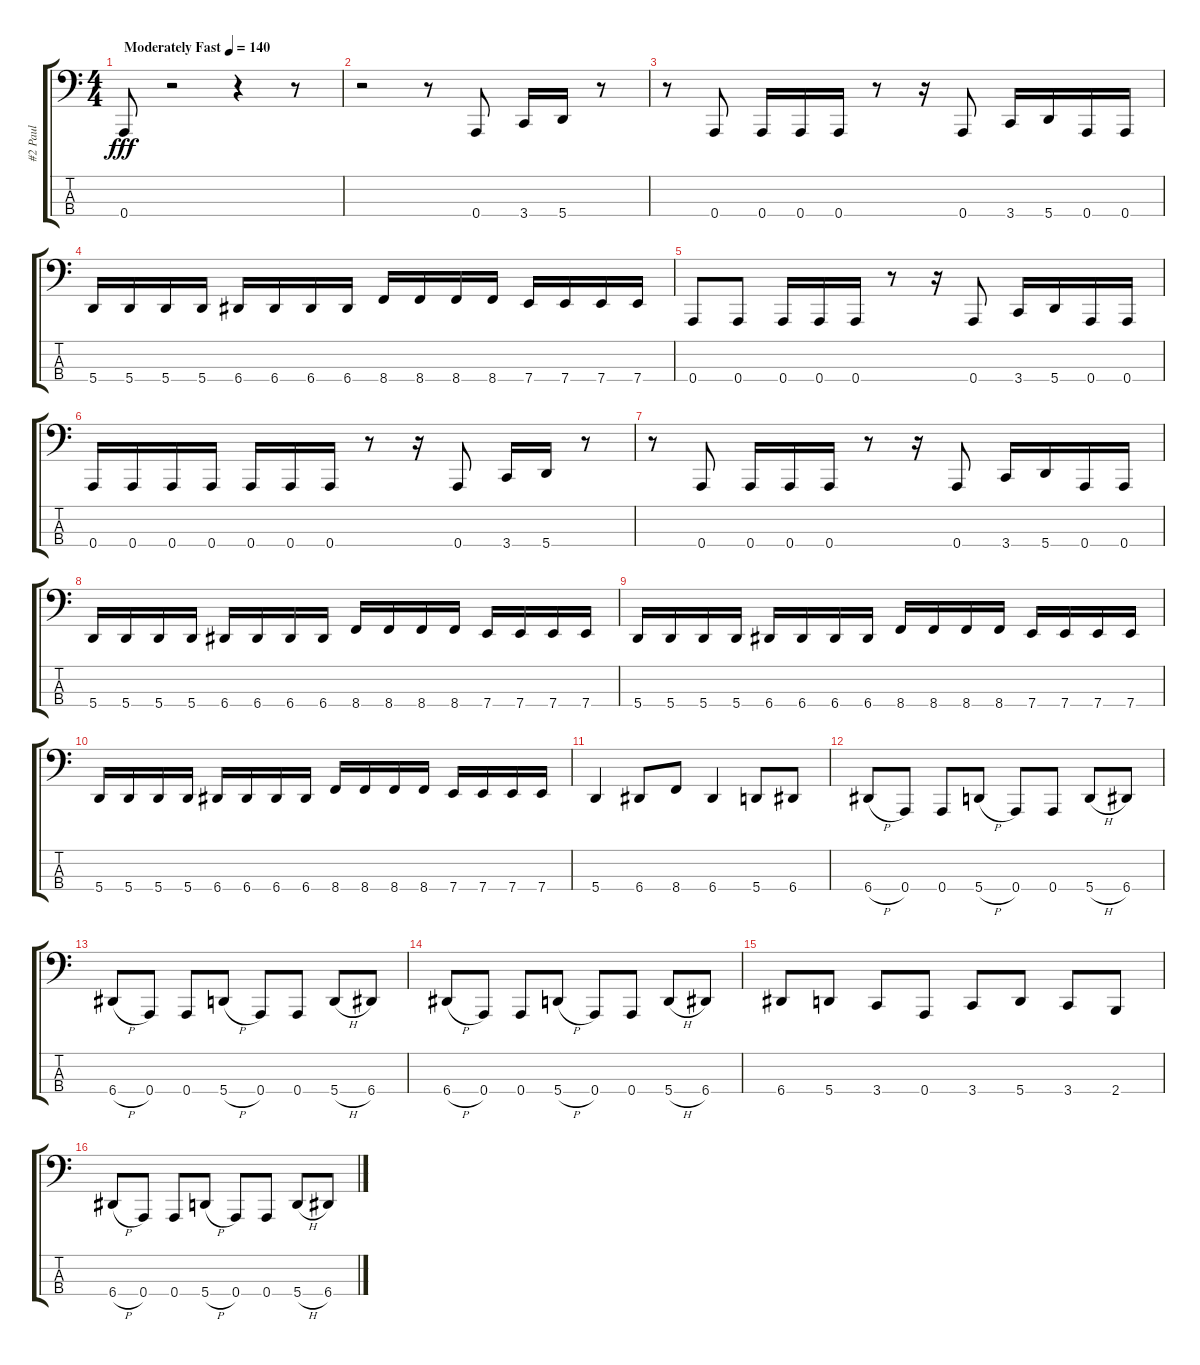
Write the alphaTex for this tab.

\track ("#2 Paul" "#2 Paul") {solo instrument electricbasspick}
\staff {score tabs}
\tuning (D2 A1 E1 A0) {hide}
\ts (4 4)
\tempo (140 "Moderately Fast")
\clef f4
\ks c
0.4.8{dy fff instrument electricbasspick} r.2 r.4 r.8 |
r.2 r.8 0.4.8 3.4.16 5.4.16 r.8 |
r.8 0.4.8 0.4.16 0.4.16 0.4.16 r.8 r.16 0.4.8 3.4.16 5.4.16 0.4.16 0.4.16 |
5.4.16 5.4.16 5.4.16 5.4.16 6.4.16 6.4.16 6.4.16 6.4.16 8.4.16 8.4.16 8.4.16 8.4.16 7.4.16 7.4.16 7.4.16 7.4.16 |
0.4.8 0.4.8 0.4.16 0.4.16 0.4.16 r.8 r.16 0.4.8 3.4.16 5.4.16 0.4.16 0.4.16 |
0.4.16 0.4.16 0.4.16 0.4.16 0.4.16 0.4.16 0.4.16 r.8 r.16 0.4.8 3.4.16 5.4.16 r.8 |
r.8 0.4.8 0.4.16 0.4.16 0.4.16 r.8 r.16 0.4.8 3.4.16 5.4.16 0.4.16 0.4.16 |
5.4.16 5.4.16 5.4.16 5.4.16 6.4.16 6.4.16 6.4.16 6.4.16 8.4.16 8.4.16 8.4.16 8.4.16 7.4.16 7.4.16 7.4.16 7.4.16 |
5.4.16 5.4.16 5.4.16 5.4.16 6.4.16 6.4.16 6.4.16 6.4.16 8.4.16 8.4.16 8.4.16 8.4.16 7.4.16 7.4.16 7.4.16 7.4.16 |
5.4.16 5.4.16 5.4.16 5.4.16 6.4.16 6.4.16 6.4.16 6.4.16 8.4.16 8.4.16 8.4.16 8.4.16 7.4.16 7.4.16 7.4.16 7.4.16 |
5.4.4 6.4.8 8.4.8 6.4.4 5.4.8 6.4.8 |
6.4{h}.8 0.4.8 0.4.8 5.4{h}.8 0.4.8 0.4.8 5.4{h}.8 6.4.8 |
6.4{h}.8 0.4.8 0.4.8 5.4{h}.8 0.4.8 0.4.8 5.4{h}.8 6.4.8 |
6.4{h}.8 0.4.8 0.4.8 5.4{h}.8 0.4.8 0.4.8 5.4{h}.8 6.4.8 |
6.4.8 5.4.8 3.4.8 0.4.8 3.4.8 5.4.8 3.4.8 2.4.8 |
6.4{h}.8 0.4.8 0.4.8 5.4{h}.8 0.4.8 0.4.8 5.4{h}.8 6.4.8
